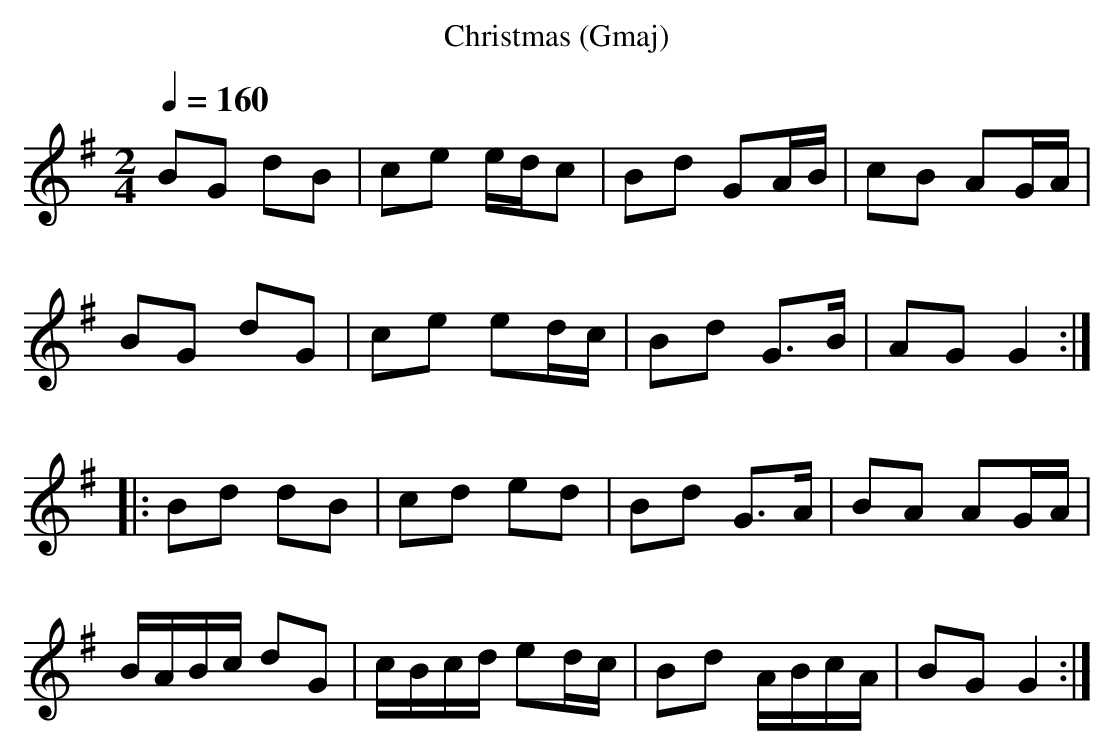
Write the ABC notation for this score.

X:1
T:Christmas (Gmaj)
Q:1/4=160
M:2/4
L:1/8
K:Gmaj
BG dB | ce e/d/c | Bd GA/B/ | cB AG/A/ |
BG dG | ce ed/c/ | Bd G>B | AG G2 :|
|: Bd dB | cd ed | Bd G>A | BA AG/A/ |
B/A/B/c/ dG | c/B/c/d/ ed/c/ | Bd A/B/c/A/ | BG G2 :|
